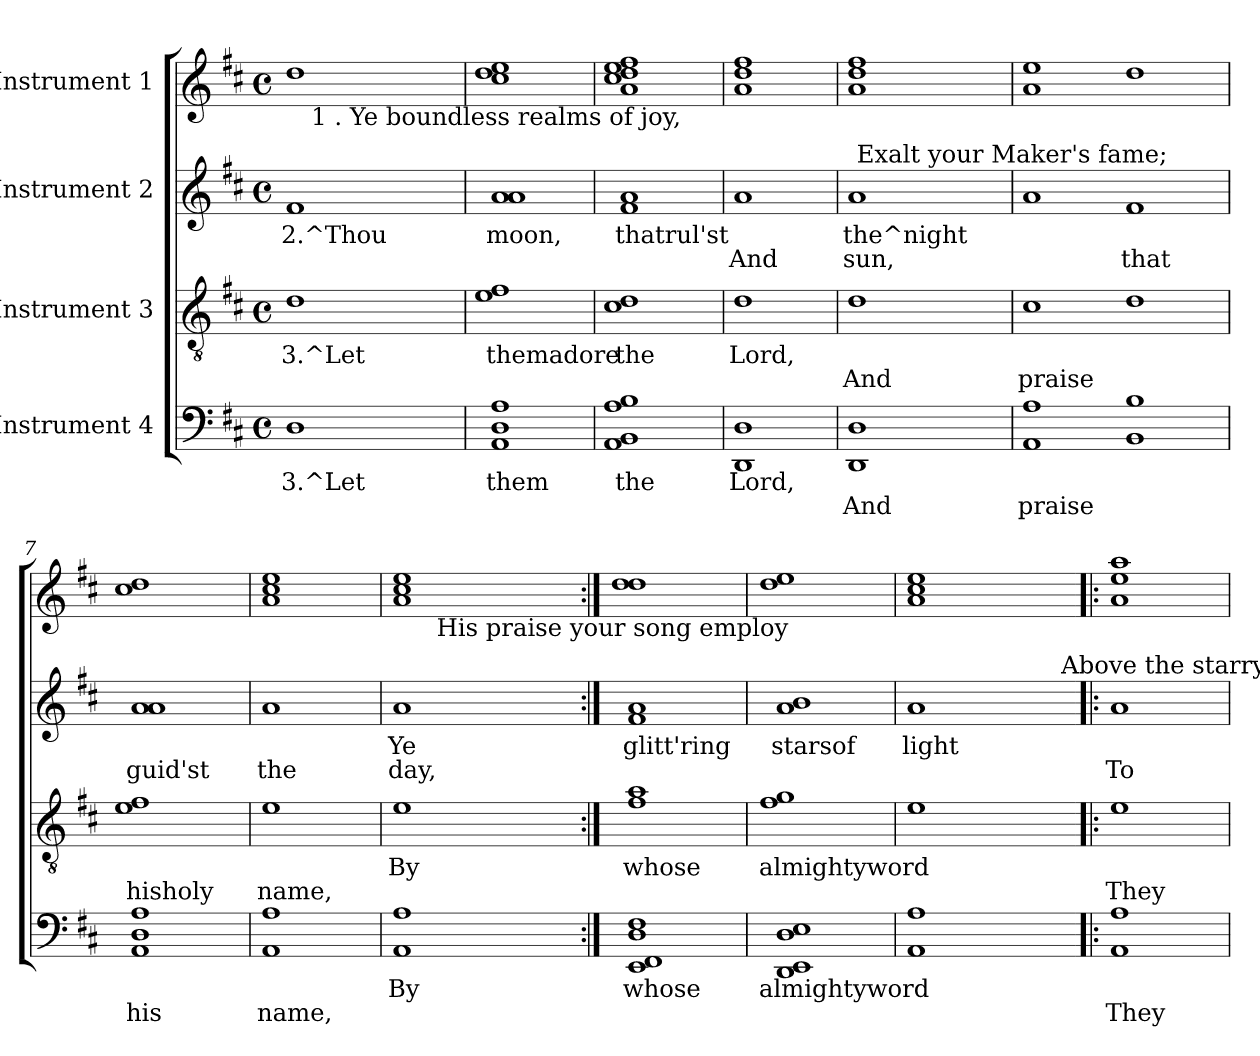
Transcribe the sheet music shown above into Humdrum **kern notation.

**kern	**text	**text	**kern	**text	**text	**kern	**text	**text	**kern
*part4	*part4	*part4	*part3	*part3	*part3	*part2	*part2	*part2	*part1
*staff4	*staff4	*staff4	*staff3	*staff3	*staff3	*staff2	*staff2	*staff2	*staff1
*I"Instrument 4	*	*	*I"Instrument 3	*	*	*I"Instrument 2	*	*	*I"Instrument 1
!!LO:PB:g=z
*stria5	*	*	*stria5	*	*	*stria5	*	*	*stria5
*clefF4	*	*	*clefGv2	*	*	*clefG2	*	*	*clefG2
*k[f#c#]	*	*	*k[f#c#]	*	*	*k[f#c#]	*	*	*k[f#c#]
*D:	*	*	*D:	*	*	*D:	*	*	*D:
*M4/4	*	*	*M4/4	*	*	*M4/4	*	*	*M4/4
*met(c)	*	*	*met(c)	*	*	*met(c)	*	*	*met(c)
=1	=1	=1	=1	=1	=1	=1	=1	=1	=1
!	!LO:LY:a:rj	!	!	!LO:LY:b:rj	!	!	!LO:LY:b:rj	!	!
*	*	*	*	*	*	*	*	*	*^
1D	3.^Let	.	1d	3.^Let	.	1f#	2.^Thou	.	1dd	16.ryy
!	!	!	!	!	!	!	!	!	!	!LO:TX:b:t=1 . Ye boundless realms of joy,
.	.	.	.	.	.	.	.	.	.	2ryy
.	.	.	.	.	.	.	.	.	.	4ryy
.	.	.	.	.	.	.	.	.	.	8ryy
.	.	.	.	.	.	.	.	.	.	32ryy
=2	=2	=2	=2	=2	=2	=2	=2	=2	=2	=2
!	!LO:LY:a:rj	!	!	!LO:LY:b:rj	!	!	!LO:LY:b:rj	!	!	!
*	*	*	*	*	*	*	*	*	*v	*v
1A 1D 1AA	them	.	1f# 1e	themadore	.	1a 1a	moon,	.	1ee 1dd 1cc#
=3	=3	=3	=3	=3	=3	=3	=3	=3	=3
!	!LO:LY:a:rj	!	!	!LO:LY:b:rj	!	!	!LO:LY:b:rj	!	!
1B 1A 1BB 1AA	the	.	1d 1c#	the	.	1f# 1a	thatrul'st	.	1ff# 1ee 1dd 1cc# 1a
=4	=4	=4	=4	=4	=4	=4	=4	=4	=4
!	!LO:LY:a:rj	!	!	!LO:LY:b:rj	!	!	!LO:LY:b:rj	!LO:LY:b:rj	!
1D 1DD	Lord,	.	1d	Lord,	.	1a	.	And	1ff# 1dd 1a
=5	=5	=5	=5	=5	=5	=5	=5	=5	=5
!	!LO:LY:a:rj	!LO:LY:b:rj	!	!LO:LY:b:rj	!LO:LY:b:rj	!	!LO:LY:b:rj	!LO:LY:b:rj	!
*	*	*	*	*	*	*^	*	*	*
1D 1DD	.	And	1d	.	And	1a	64ryy	the^night	sun,	1ff# 1dd 1a
!	!	!	!	!	!	!	!LO:TX:a:t=Exalt your Maker's fame;	!	!	!
.	.	.	.	.	.	.	2ryy	.	.	.
.	.	.	.	.	.	.	4ryy	.	.	.
.	.	.	.	.	.	.	8...ryy	.	.	.
=6	=6	=6	=6	=6	=6	=6	=6	=6	=6	=6
!	!LO:LY:a:rj	!LO:LY:b:rj	!	!LO:LY:b:rj	!LO:LY:b:rj	!	!	!LO:LY:b:rj	!LO:LY:b:rj	!
*	*	*	*	*	*	*v	*v	*	*	*
1A 1AA	.	praise	1c#	.	praise	1a	.	.	1ee> 1a>
!	!LO:LY:a:rj	!LO:LY:b:rj	!	!LO:LY:b:rj	!LO:LY:b:rj	!	!LO:LY:b:rj	!LO:LY:b:rj	!
1B 1BB	.	.	1d	.	.	1f#	.	that	1dd
=7	=7	=7	=7	=7	=7	=7	=7	=7	=7
!	!LO:LY:a:rj	!LO:LY:b:rj	!	!LO:LY:b:rj	!LO:LY:b:rj	!	!LO:LY:b:rj	!LO:LY:b:rj	!
1A 1AA 1D	.	his	1e 1f#	.	hisholy	1a 1a	.	guid'st	1cc# 1dd
=8	=8	=8	=8	=8	=8	=8	=8	=8	=8
!	!LO:LY:a:rj	!LO:LY:b:rj	!	!LO:LY:b:rj	!LO:LY:b:rj	!	!LO:LY:b:rj	!LO:LY:b:rj	!
1A 1AA	.	name,	1e	.	name,	1a	.	the	1ee 1cc# 1a
=9	=9	=9	=9	=9	=9	=9	=9	=9	=9
!	!LO:LY:a:rj	!	!	!LO:LY:b:rj	!	!	!LO:LY:b:rj	!LO:LY:b:rj	!
*	*	*	*	*	*	*	*	*	*^
1A 1AA	By	.	1e	By	.	1a	Ye	day,	1ee 1cc# 1a	8.ryy
!	!	!	!	!	!	!	!	!	!	!LO:TX:b:t=His praise your song employ
.	.	.	.	.	.	.	.	.	.	2ryy
.	.	.	.	.	.	.	.	.	.	4ryy
.	.	.	.	.	.	.	.	.	.	16ryy
=10:|!	=10:|!	=10:|!	=10:|!	=10:|!	=10:|!	=10:|!	=10:|!	=10:|!	=10:|!	=10:|!
!	!LO:LY:a:rj	!	!	!LO:LY:b:rj	!	!	!LO:LY:b:rj	!	!	!
*	*	*	*	*	*	*	*	*	*v	*v
1F# 1D 1EE 1FF#	whose	.	1f# 1a	whose	.	1a 1f#	glitt'ring	.	1dd 1dd
=11	=11	=11	=11	=11	=11	=11	=11	=11	=11
!	!LO:LY:a:rj	!	!	!LO:LY:b:rj	!	!	!LO:LY:b:rj	!	!
(<1E 1D 1EE 1DD	almightyword	.	1g 1f#	almightyword	.	1b 1a	starsof	.	1ee 1dd
=12	=12	=12	=12	=12	=12	=12	=12	=12	=12
!	!LO:LY:a:rj	!	!	!LO:LY:b:rj	!	!	!LO:LY:b:rj	!	!
*	*	*	*	*	*	*^	*	*	*
1AA 1A	.	.	1e	.	.	1a	2ryy	light	.	1ee> 1cc#> 1a>
.	.	.	.	.	.	.	4...ryy	.	.	.
!	!	!	!	!	!	!	!LO:TX:a:t=Above the starry frame&colon;	!	!	!
.	.	.	.	.	.	.	32ryy	.	.	.
=13!|:	=13!|:	=13!|:	=13!|:	=13!|:	=13!|:	=13!|:	=13!|:	=13!|:	=13!|:	=13!|:
!	!LO:LY:a:rj	!LO:LY:b:rj	!	!LO:LY:b:rj	!LO:LY:b:rj	!	!	!LO:LY:b:rj	!LO:LY:b:rj	!
*	*	*	*	*	*	*v	*v	*	*	*
1AA 1A	.	They	1e	.	They	1a	.	To	1aa 1ee 1a
=	=	=	=	=	=	=	=	=	=
*-	*-	*-	*-	*-	*-	*-	*-	*-	*-
